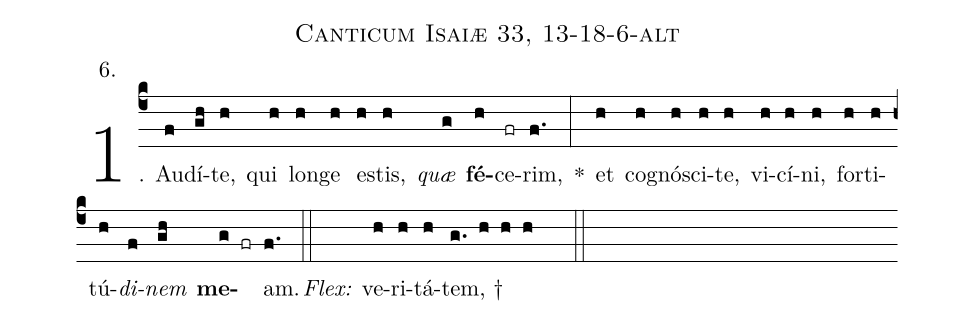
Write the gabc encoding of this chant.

name: Canticum Isaiæ 33, 13-18-6-alt;
annotation: 6.;
%%
(c4)1. Au(f)dí(gh)te,(h) qui(h) lon(h)ge(h) es(h)tis,(h) <i>quæ</i>(g) <b>fé</b>(h)ce(fr)rim,(f.) *(:) et(h) co(h)gnó(h)sci(h)te,(h) vi(h)cí(h)ni,(h) for(h)ti(h)tú(h)<i>di</i>(f)<i>nem</i>(gh) <b>me</b>(g fr)am.(f.) (::)
<i>Flex:</i>()  ve(h)ri(h)tá(h)tem, †(g. h h h  ::)
